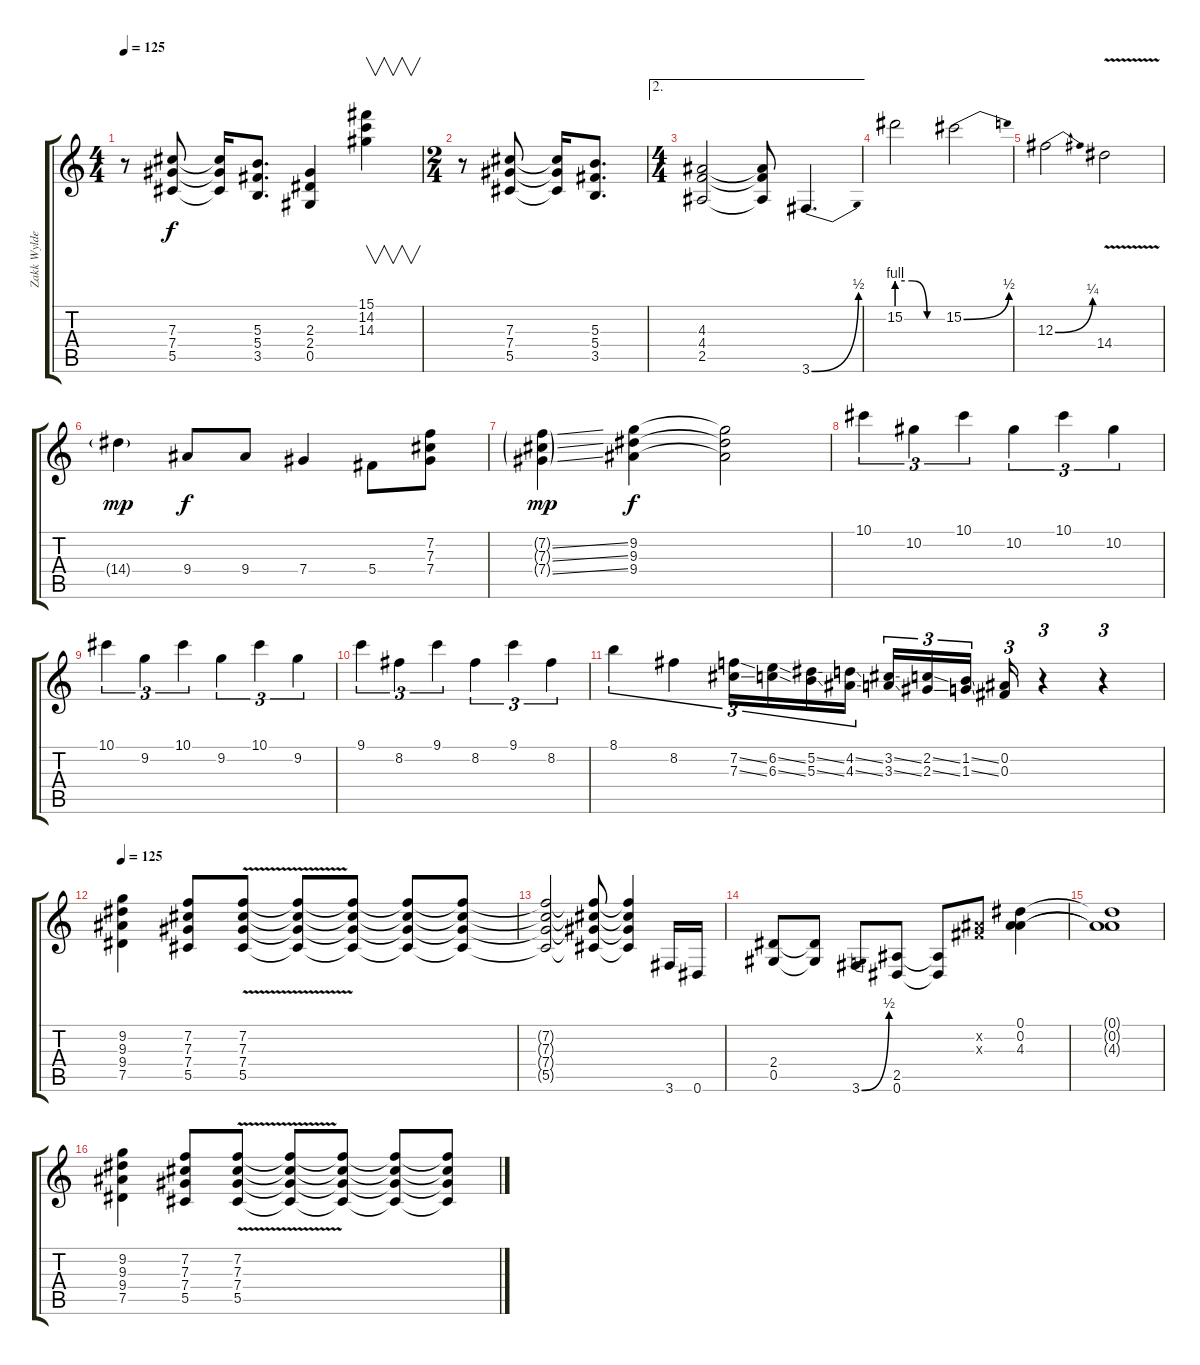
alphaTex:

\track ("Zakk Wylde" "Zakk Wylde") {instrument overdrivenguitar}
\staff {score tabs}
\tuning (Eb4 Bb3 Gb3 Db3 Ab2 Eb2) {hide}
\ts (4 4)
\tempo 125
\clef g2
\ks c
r.8{dy f} (7.3 7.4 5.5).8 (7.3{t} 7.4{t} 5.5{t}).16 (5.3 5.4 3.5).8{d} (2.3 2.4 0.5).4 (15.1 14.2 14.3).4{v} |
\ts (2 4)
r.8 (7.3 7.4 5.5).8{instrument overdrivenguitar} (7.3{t} 7.4{t} 5.5{t}).16 (5.3 5.4 3.5).8{d} |
\ae 2
\ts (4 4)
(4.3 4.4 2.5).2{instrument overdrivenguitar} (4.3{t} 4.4{t} 2.5{t}).8 3.6{be (bend 0 0 60 2)}.4{d} |
15.2{be (custom 0 4 20 4 40 0 60 0)}.2 15.2{be (bend 0 0 60 2)}.2 |
12.3{be (bend 0 0 60 1)}.2 14.4{v}.2 |
14.4{g}.4{dy mp} 9.4.8{dy f} 9.4.8 7.4.4 5.4.8 (7.2 7.3 7.4).8 |
(7.2{ss g} 7.3{ss g} 7.4{ss g}).4{dy mp} (9.2 9.3 9.4).4{dy f} (9.2{t} 9.3{t} 9.4{t}).2 |
10.1.4{tu (3 2)} 10.2.4{tu (3 2)} 10.1.4{tu (3 2)} 10.2.4{tu (3 2)} 10.1.4{tu (3 2)} 10.2.4{tu (3 2)} |
10.1.4{tu (3 2)} 9.2.4{tu (3 2)} 10.1.4{tu (3 2)} 9.2.4{tu (3 2)} 10.1.4{tu (3 2)} 9.2.4{tu (3 2)} |
9.1.4{tu (3 2)} 8.2.4{tu (3 2)} 9.1.4{tu (3 2)} 8.2.4{tu (3 2)} 9.1.4{tu (3 2)} 8.2.4{tu (3 2)} |
8.1.4{tu (3 2)} 8.2.4{tu (3 2)} (7.2{ss} 7.3{ss}).16{tu (3 2) instrument guitarfretnoise} (6.2{ss} 6.3{ss}).16{tu (3 2)} (5.2{ss} 5.3{ss}).16{tu (3 2)} (4.2{ss} 4.3{ss}).16{tu (3 2)} (3.2{ss} 3.3{ss}).16{tu (3 2)} (2.2{ss} 2.3{ss}).16{tu (3 2)} (1.2{ss} 1.3{ss}).16{tu (3 2) beam splitsecondary} (0.2 0.3).16{tu (3 2)} r.4{tu (3 2)} r.4{tu (3 2)} |
\tempo 125
(9.2 9.3 9.4 7.5).4{instrument overdrivenguitar} (7.2 7.3 7.4 5.5).8 (7.2{v} 7.3 7.4 5.5).8 (7.2{t} 7.3{t} 7.4{t} 5.5{t}).8 (7.2{t} 7.3{t} 7.4{t} 5.5{t}).8 (7.2{t} 7.3{t} 7.4{t} 5.5{t}).8 (7.2{t} 7.3{t} 7.4{t} 5.5{t}).8 |
(7.2{t} 7.3{t} 7.4{t} 5.5{t}).2 (7.2{t} 7.3{t} 7.4{t} 5.5{t}).8 (7.2{t} 7.3{t} 7.4{t} 5.5{t}).4 3.6.16 0.6.16 |
(2.4 0.5).8 (2.4{t} 0.5{t}).8 3.6{be (bend 0 0 60 2)}.8 (2.5 0.6).8 (2.5{t} 0.6{t}).8 (0.2{x} 0.3{x}).8 (0.1 0.2 4.3).4 |
(0.1{t} 0.2{t} 4.3{t}).1 |
(9.2 9.3 9.4 7.5).4{instrument overdrivenguitar} (7.2 7.3 7.4 5.5).8 (7.2{v} 7.3 7.4 5.5).8 (7.2{t} 7.3{t} 7.4{t} 5.5{t}).8 (7.2{t} 7.3{t} 7.4{t} 5.5{t}).8 (7.2{t} 7.3{t} 7.4{t} 5.5{t}).8 (7.2{t} 7.3{t} 7.4{t} 5.5{t}).8
